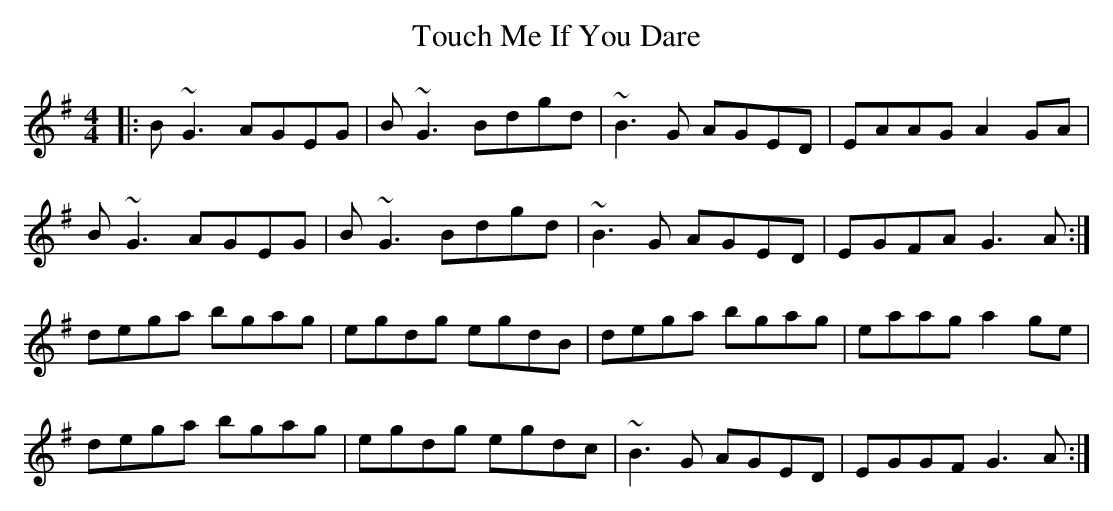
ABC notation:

X:1
T: Touch Me If You Dare
M: 4/4
L: 1/8
K: Gmaj
|:B ~G3 AGEG|B~G3 Bdgd|~B3G AGED|EAAG A2 GA|
B~G3 AGEG|B~G3 Bdgd|~B3G AGED|EGFA G3 A:|
dega bgag|egdg egdB|dega bgag|eaag a2 ge|
dega bgag|egdg egdc|~B3G AGED|EGGF G3 A:|
